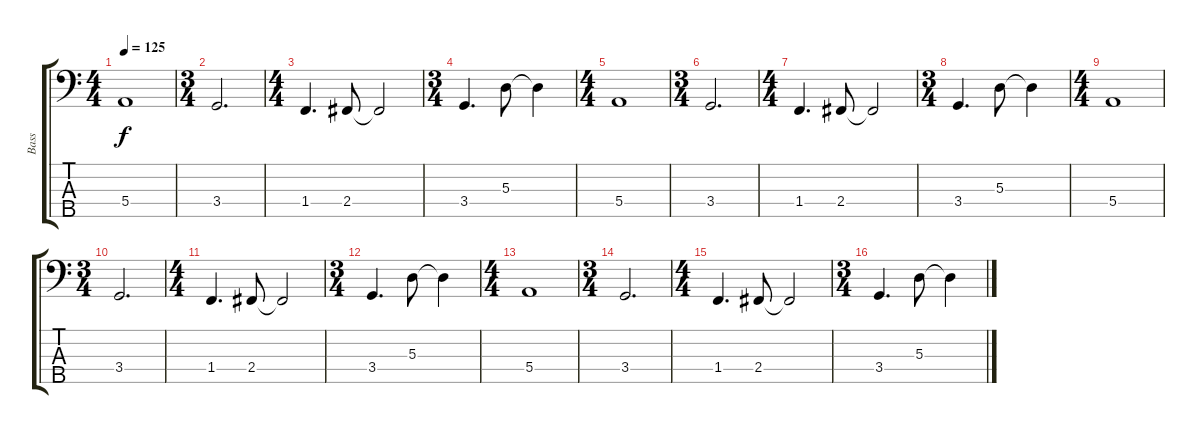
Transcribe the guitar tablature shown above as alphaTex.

\track ("Bass" "Bass") {instrument electricbassfinger}
\staff {score tabs}
\tuning (G2 D2 A1 E1 B0) {hide}
\ts (4 4)
\tempo 125
\clef f4
\ks c
5.4.1{dy f} |
\ts (3 4)
3.4.2{d} |
\ts (4 4)
1.4.4{d} 2.4.8 2.4{t}.2 |
\ts (3 4)
3.4.4{d} 5.3.8 5.3{t}.4 |
\ts (4 4)
5.4.1 |
\ts (3 4)
3.4.2{d} |
\ts (4 4)
1.4.4{d} 2.4.8 2.4{t}.2 |
\ts (3 4)
3.4.4{d} 5.3.8 5.3{t}.4 |
\ts (4 4)
5.4.1 |
\ts (3 4)
3.4.2{d} |
\ts (4 4)
1.4.4{d} 2.4.8 2.4{t}.2 |
\ts (3 4)
3.4.4{d} 5.3.8 5.3{t}.4 |
\ts (4 4)
5.4.1 |
\ts (3 4)
3.4.2{d} |
\ts (4 4)
1.4.4{d} 2.4.8 2.4{t}.2 |
\ts (3 4)
3.4.4{d} 5.3.8 5.3{t}.4
